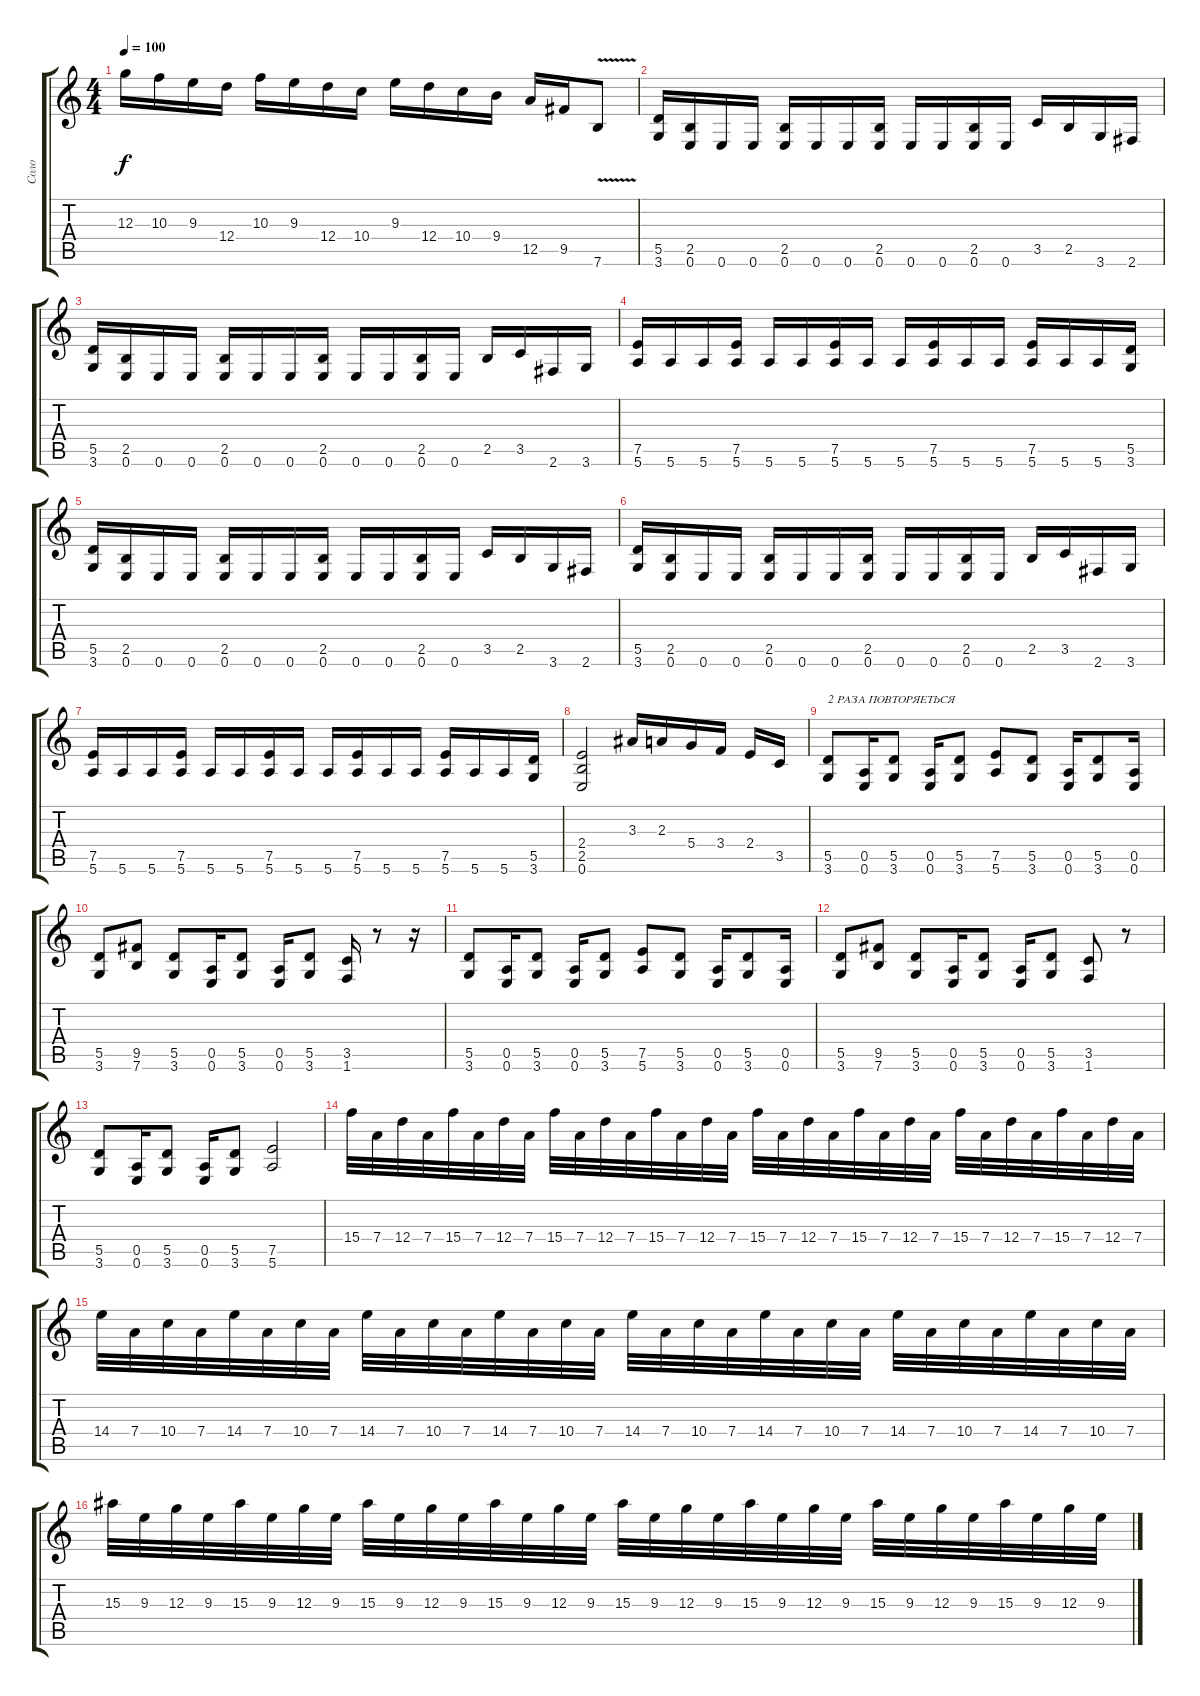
\track ("Соло" "Соло") {instrument distortionguitar}
\staff {score tabs}
\tuning (E4 B3 G3 D3 A2 E2) {hide}
\ts (4 4)
\tempo 100
\clef g2
\ks c
12.3.16{dy f} 10.3.16 9.3.16 12.4.16 10.3.16 9.3.16 12.4.16 10.4.16 9.3.16 12.4.16 10.4.16 9.4.16 12.5.16 9.5.16 7.6{v}.8 |
(5.5 3.6).16 (2.5 0.6).16 0.6.16 0.6.16 (2.5 0.6).16 0.6.16 0.6.16 (2.5 0.6).16 0.6.16 0.6.16 (2.5 0.6).16 0.6.16 3.5.16 2.5.16 3.6.16 2.6.16 |
(5.5 3.6).16 (2.5 0.6).16 0.6.16 0.6.16 (2.5 0.6).16 0.6.16 0.6.16 (2.5 0.6).16 0.6.16 0.6.16 (2.5 0.6).16 0.6.16 2.5.16 3.5.16 2.6.16 3.6.16 |
(7.5 5.6).16 5.6.16 5.6.16 (7.5 5.6).16 5.6.16 5.6.16 (7.5 5.6).16 5.6.16 5.6.16 (7.5 5.6).16 5.6.16 5.6.16 (7.5 5.6).16 5.6.16 5.6.16 (5.5 3.6).16 |
(5.5 3.6).16 (2.5 0.6).16 0.6.16 0.6.16 (2.5 0.6).16 0.6.16 0.6.16 (2.5 0.6).16 0.6.16 0.6.16 (2.5 0.6).16 0.6.16 3.5.16 2.5.16 3.6.16 2.6.16 |
(5.5 3.6).16 (2.5 0.6).16 0.6.16 0.6.16 (2.5 0.6).16 0.6.16 0.6.16 (2.5 0.6).16 0.6.16 0.6.16 (2.5 0.6).16 0.6.16 2.5.16 3.5.16 2.6.16 3.6.16 |
(7.5 5.6).16 5.6.16 5.6.16 (7.5 5.6).16 5.6.16 5.6.16 (7.5 5.6).16 5.6.16 5.6.16 (7.5 5.6).16 5.6.16 5.6.16 (7.5 5.6).16 5.6.16 5.6.16 (5.5 3.6).16 |
(2.4 2.5 0.6).2 3.3.16 2.3.16 5.4.16 3.4.16 2.4.16 3.5.16 |
(5.5 3.6).8{txt "2 РАЗА ПОВТОРЯЕТЬСЯ"} (0.5 0.6).16 (5.5 3.6).8 (0.5 0.6).16 (5.5 3.6).8 (7.5 5.6).8 (5.5 3.6).8 (0.5 0.6).16 (5.5 3.6).8 (0.5 0.6).16 |
(5.5 3.6).8 (9.5 7.6).8 (5.5 3.6).8 (0.5 0.6).16 (5.5 3.6).8 (0.5 0.6).16 (5.5 3.6).8 (3.5 1.6).16 r.8 r.16 |
(5.5 3.6).8 (0.5 0.6).16 (5.5 3.6).8 (0.5 0.6).16 (5.5 3.6).8 (7.5 5.6).8 (5.5 3.6).8 (0.5 0.6).16 (5.5 3.6).8 (0.5 0.6).16 |
(5.5 3.6).8 (9.5 7.6).8 (5.5 3.6).8 (0.5 0.6).16 (5.5 3.6).8 (0.5 0.6).16 (5.5 3.6).8 (3.5 1.6).8 r.8 |
(5.5 3.6).8 (0.5 0.6).16 (5.5 3.6).8 (0.5 0.6).16 (5.5 3.6).8 (7.5 5.6).2 |
15.4.32 7.4.32 12.4.32 7.4.32 15.4.32 7.4.32 12.4.32 7.4.32 15.4.32 7.4.32 12.4.32 7.4.32 15.4.32 7.4.32 12.4.32 7.4.32 15.4.32 7.4.32 12.4.32 7.4.32 15.4.32 7.4.32 12.4.32 7.4.32 15.4.32 7.4.32 12.4.32 7.4.32 15.4.32 7.4.32 12.4.32 7.4.32 |
14.4.32 7.4.32 10.4.32 7.4.32 14.4.32 7.4.32 10.4.32 7.4.32 14.4.32 7.4.32 10.4.32 7.4.32 14.4.32 7.4.32 10.4.32 7.4.32 14.4.32 7.4.32 10.4.32 7.4.32 14.4.32 7.4.32 10.4.32 7.4.32 14.4.32 7.4.32 10.4.32 7.4.32 14.4.32 7.4.32 10.4.32 7.4.32 |
15.3.32 9.3.32 12.3.32 9.3.32 15.3.32 9.3.32 12.3.32 9.3.32 15.3.32 9.3.32 12.3.32 9.3.32 15.3.32 9.3.32 12.3.32 9.3.32 15.3.32 9.3.32 12.3.32 9.3.32 15.3.32 9.3.32 12.3.32 9.3.32 15.3.32 9.3.32 12.3.32 9.3.32 15.3.32 9.3.32 12.3.32 9.3.32
